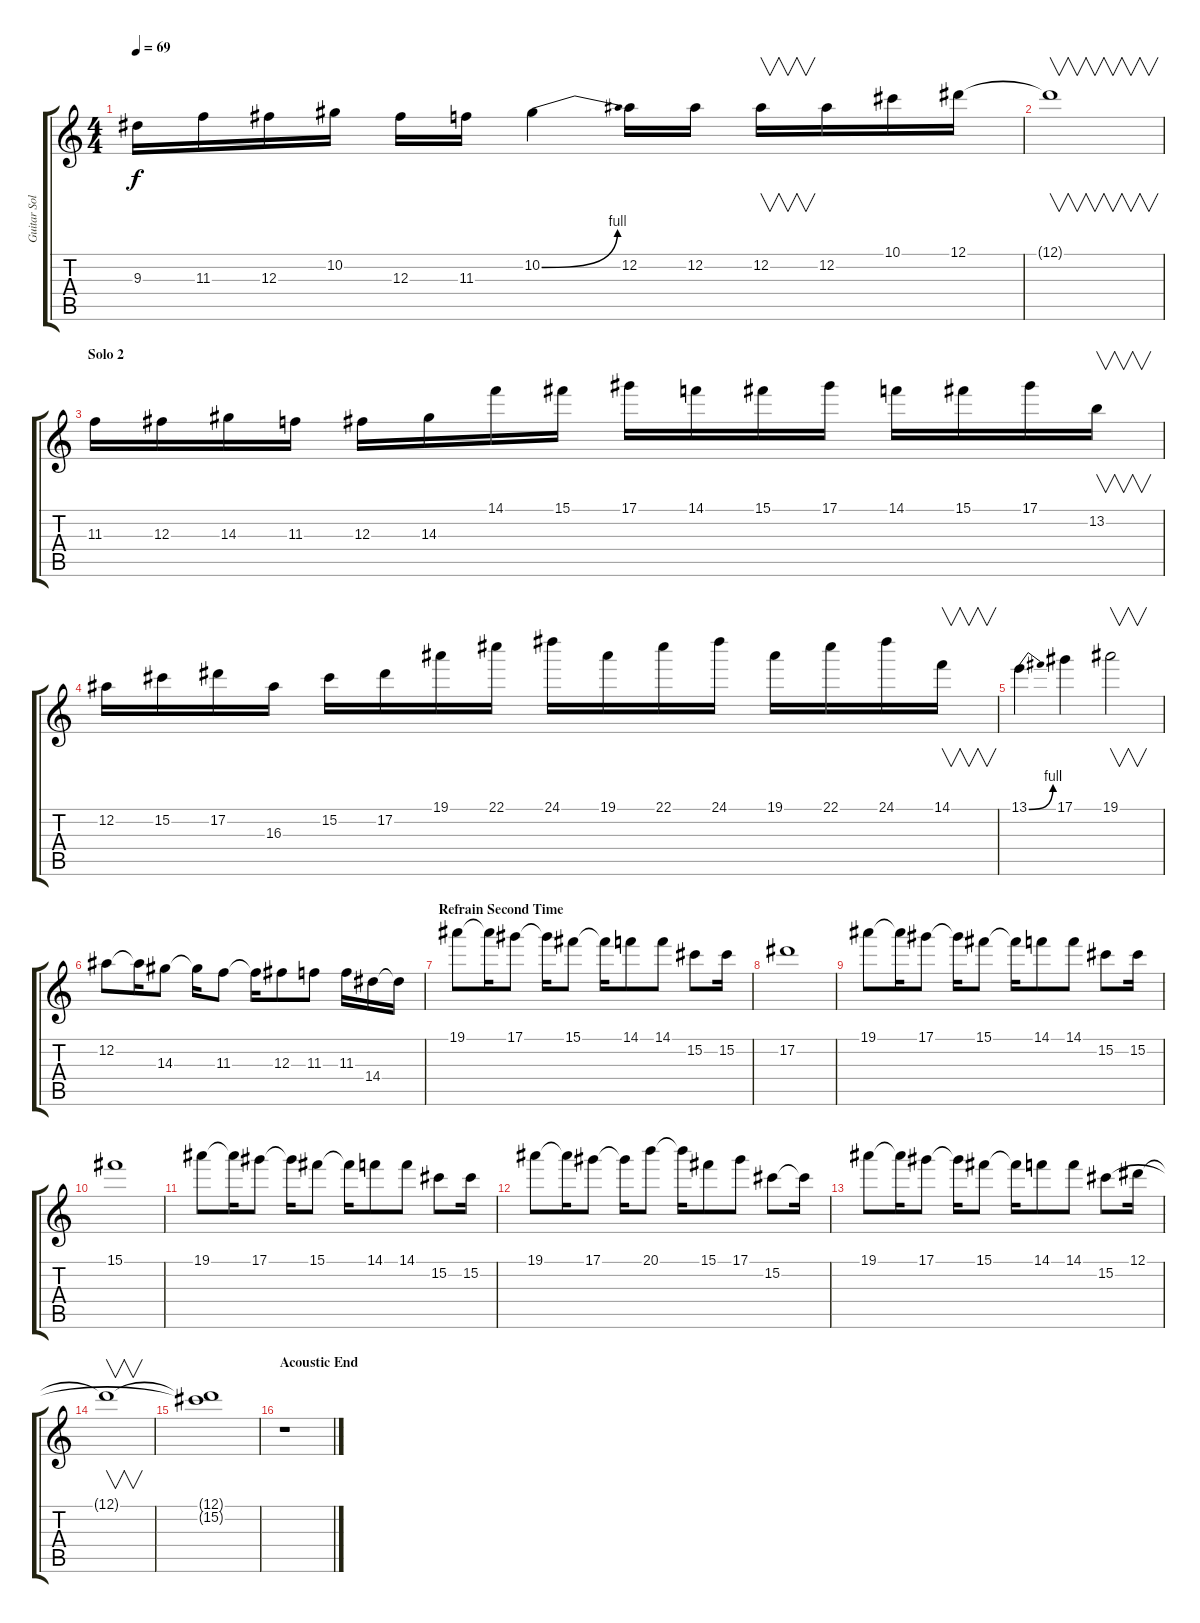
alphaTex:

\track ("Guitar Solo" "Guitar Sol") {instrument distortionguitar}
\staff {score tabs}
\tuning (Eb4 Bb3 Gb3 Db3 Ab2 Eb2) {hide}
\ts (4 4)
\tempo 69
\clef g2
\ks c
9.3.16{dy f} 11.3.16 12.3.16 10.2.16 12.3.16 11.3.16 10.2{be (bend 0 0 60 4)}.4 12.2.16 12.2.16 12.2.16{v} 12.2.16 10.1.16 12.1.16 |
12.1{t}.1{v} |
\section ("" "Solo 2")
11.3.16 12.3.16 14.3.16 11.3.16 12.3.16 14.3.16 14.1.16 15.1.16 17.1.16 14.1.16 15.1.16 17.1.16 14.1.16 15.1.16 17.1.16 13.2.16{v} |
12.2.16 15.2.16 17.2.16 16.3.16 15.2.16 17.2.16 19.1.16 22.1.16 24.1.16 19.1.16 22.1.16 24.1.16 19.1.16 22.1.16 24.1.16 14.1.16{v} |
13.1{be (bend 0 0 60 4)}.4 17.1.4 19.1.2{v} |
12.2.8 12.2{t}.16 14.3.8 14.3{t}.16 11.3.8 11.3{t}.16 12.3.8 11.3.8 11.3.16 14.4.16 14.4{t}.16 |
\section ("" "Refrain Second Time")
19.1.8 19.1{t}.16 17.1.8 17.1{t}.16 15.1.8 15.1{t}.16 14.1.8 14.1.8 15.2.8 15.2.16 |
17.2.1 |
19.1.8 19.1{t}.16 17.1.8 17.1{t}.16 15.1.8 15.1{t}.16 14.1.8 14.1.8 15.2.8 15.2.16 |
15.1.1 |
19.1.8 19.1{t}.16 17.1.8 17.1{t}.16 15.1.8 15.1{t}.16 14.1.8 14.1.8 15.2.8 15.2.16 |
19.1.8 19.1{t}.16 17.1.8 17.1{t}.16 20.1.8 20.1{t}.16 15.1.8 17.1.8 15.2.8 15.2{t}.16 |
19.1.8 19.1{t}.16 17.1.8 17.1{t}.16 15.1.8 15.1{t}.16 14.1.8 14.1.8 15.2.8 12.1.16 |
12.1{t}.1{v} |
(12.1{t} 15.2{t}).1{volume 0} |
\section ("" "Acoustic End")
r.1
